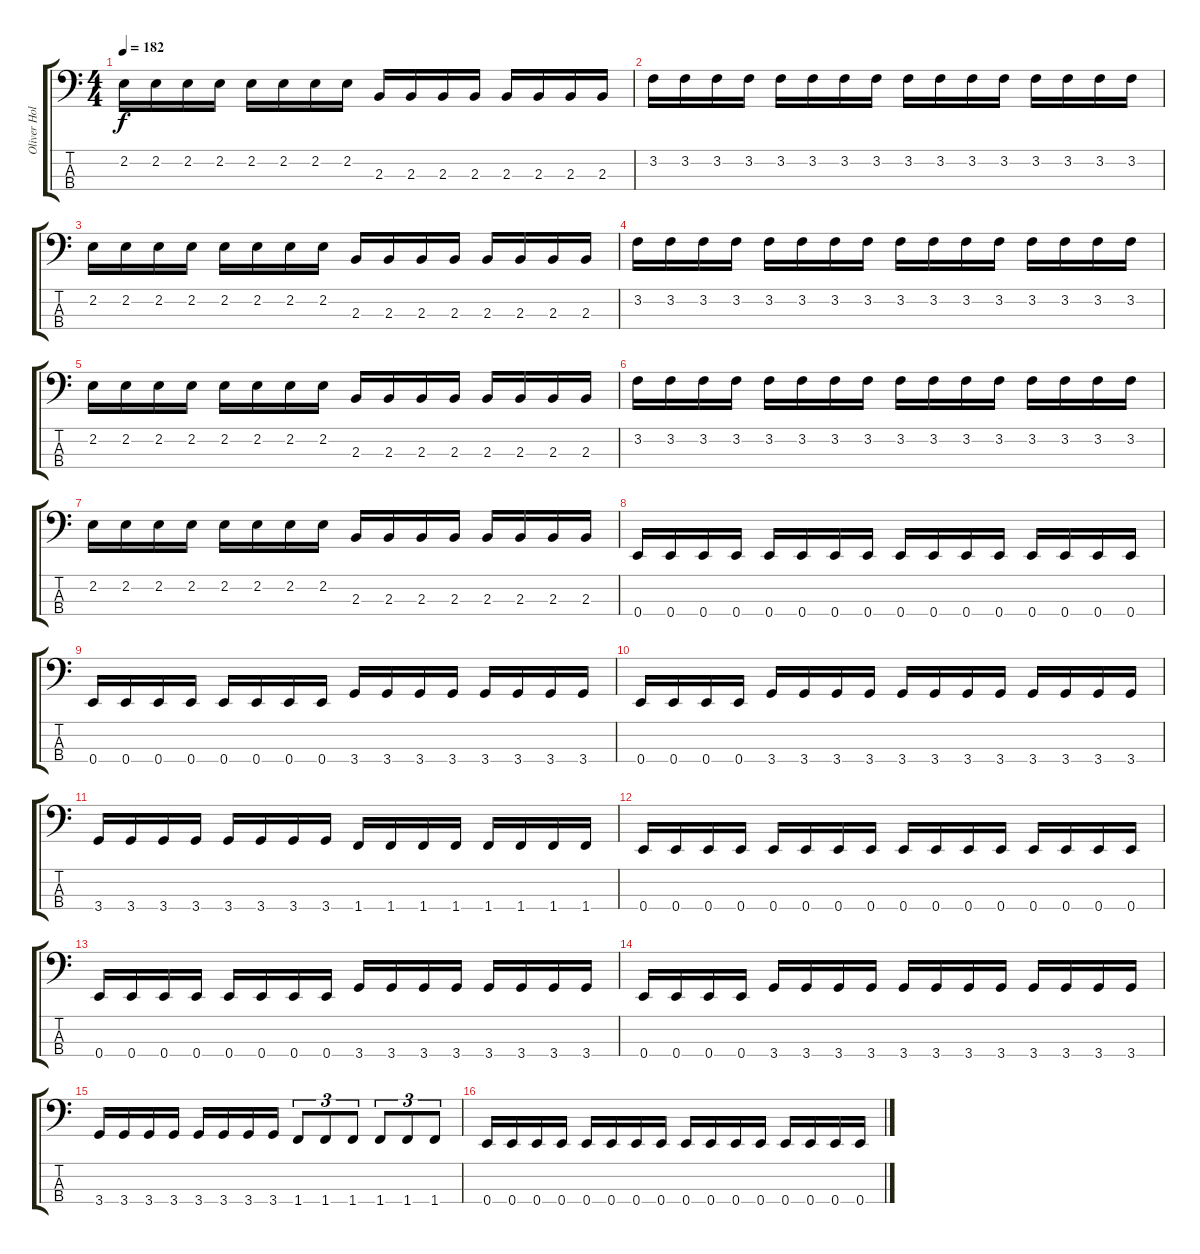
\track ("Oliver Holzwarth" "Oliver Hol") {instrument electricbassfinger}
\staff {score tabs}
\tuning (G2 D2 A1 E1) {hide}
\ts (4 4)
\tempo 182
\clef f4
\ks c
2.2.16{dy f} 2.2.16 2.2.16 2.2.16 2.2.16 2.2.16 2.2.16 2.2.16 2.3.16 2.3.16 2.3.16 2.3.16 2.3.16 2.3.16 2.3.16 2.3.16 |
3.2.16 3.2.16 3.2.16 3.2.16 3.2.16 3.2.16 3.2.16 3.2.16 3.2.16 3.2.16 3.2.16 3.2.16 3.2.16 3.2.16 3.2.16 3.2.16 |
2.2.16 2.2.16 2.2.16 2.2.16 2.2.16 2.2.16 2.2.16 2.2.16 2.3.16 2.3.16 2.3.16 2.3.16 2.3.16 2.3.16 2.3.16 2.3.16 |
3.2.16 3.2.16 3.2.16 3.2.16 3.2.16 3.2.16 3.2.16 3.2.16 3.2.16 3.2.16 3.2.16 3.2.16 3.2.16 3.2.16 3.2.16 3.2.16 |
2.2.16 2.2.16 2.2.16 2.2.16 2.2.16 2.2.16 2.2.16 2.2.16 2.3.16 2.3.16 2.3.16 2.3.16 2.3.16 2.3.16 2.3.16 2.3.16 |
3.2.16 3.2.16 3.2.16 3.2.16 3.2.16 3.2.16 3.2.16 3.2.16 3.2.16 3.2.16 3.2.16 3.2.16 3.2.16 3.2.16 3.2.16 3.2.16 |
2.2.16 2.2.16 2.2.16 2.2.16 2.2.16 2.2.16 2.2.16 2.2.16 2.3.16 2.3.16 2.3.16 2.3.16 2.3.16 2.3.16 2.3.16 2.3.16 |
0.4.16 0.4.16 0.4.16 0.4.16 0.4.16 0.4.16 0.4.16 0.4.16 0.4.16 0.4.16 0.4.16 0.4.16 0.4.16 0.4.16 0.4.16 0.4.16 |
0.4.16 0.4.16 0.4.16 0.4.16 0.4.16 0.4.16 0.4.16 0.4.16 3.4.16 3.4.16 3.4.16 3.4.16 3.4.16 3.4.16 3.4.16 3.4.16 |
0.4.16 0.4.16 0.4.16 0.4.16 3.4.16 3.4.16 3.4.16 3.4.16 3.4.16 3.4.16 3.4.16 3.4.16 3.4.16 3.4.16 3.4.16 3.4.16 |
3.4.16 3.4.16 3.4.16 3.4.16 3.4.16 3.4.16 3.4.16 3.4.16 1.4.16 1.4.16 1.4.16 1.4.16 1.4.16 1.4.16 1.4.16 1.4.16 |
0.4.16 0.4.16 0.4.16 0.4.16 0.4.16 0.4.16 0.4.16 0.4.16 0.4.16 0.4.16 0.4.16 0.4.16 0.4.16 0.4.16 0.4.16 0.4.16 |
0.4.16 0.4.16 0.4.16 0.4.16 0.4.16 0.4.16 0.4.16 0.4.16 3.4.16 3.4.16 3.4.16 3.4.16 3.4.16 3.4.16 3.4.16 3.4.16 |
0.4.16 0.4.16 0.4.16 0.4.16 3.4.16 3.4.16 3.4.16 3.4.16 3.4.16 3.4.16 3.4.16 3.4.16 3.4.16 3.4.16 3.4.16 3.4.16 |
3.4.16 3.4.16 3.4.16 3.4.16 3.4.16 3.4.16 3.4.16 3.4.16 1.4.8{tu (3 2)} 1.4.8{tu (3 2)} 1.4.8{tu (3 2)} 1.4.8{tu (3 2)} 1.4.8{tu (3 2)} 1.4.8{tu (3 2)} |
0.4.16 0.4.16 0.4.16 0.4.16 0.4.16 0.4.16 0.4.16 0.4.16 0.4.16 0.4.16 0.4.16 0.4.16 0.4.16 0.4.16 0.4.16 0.4.16
